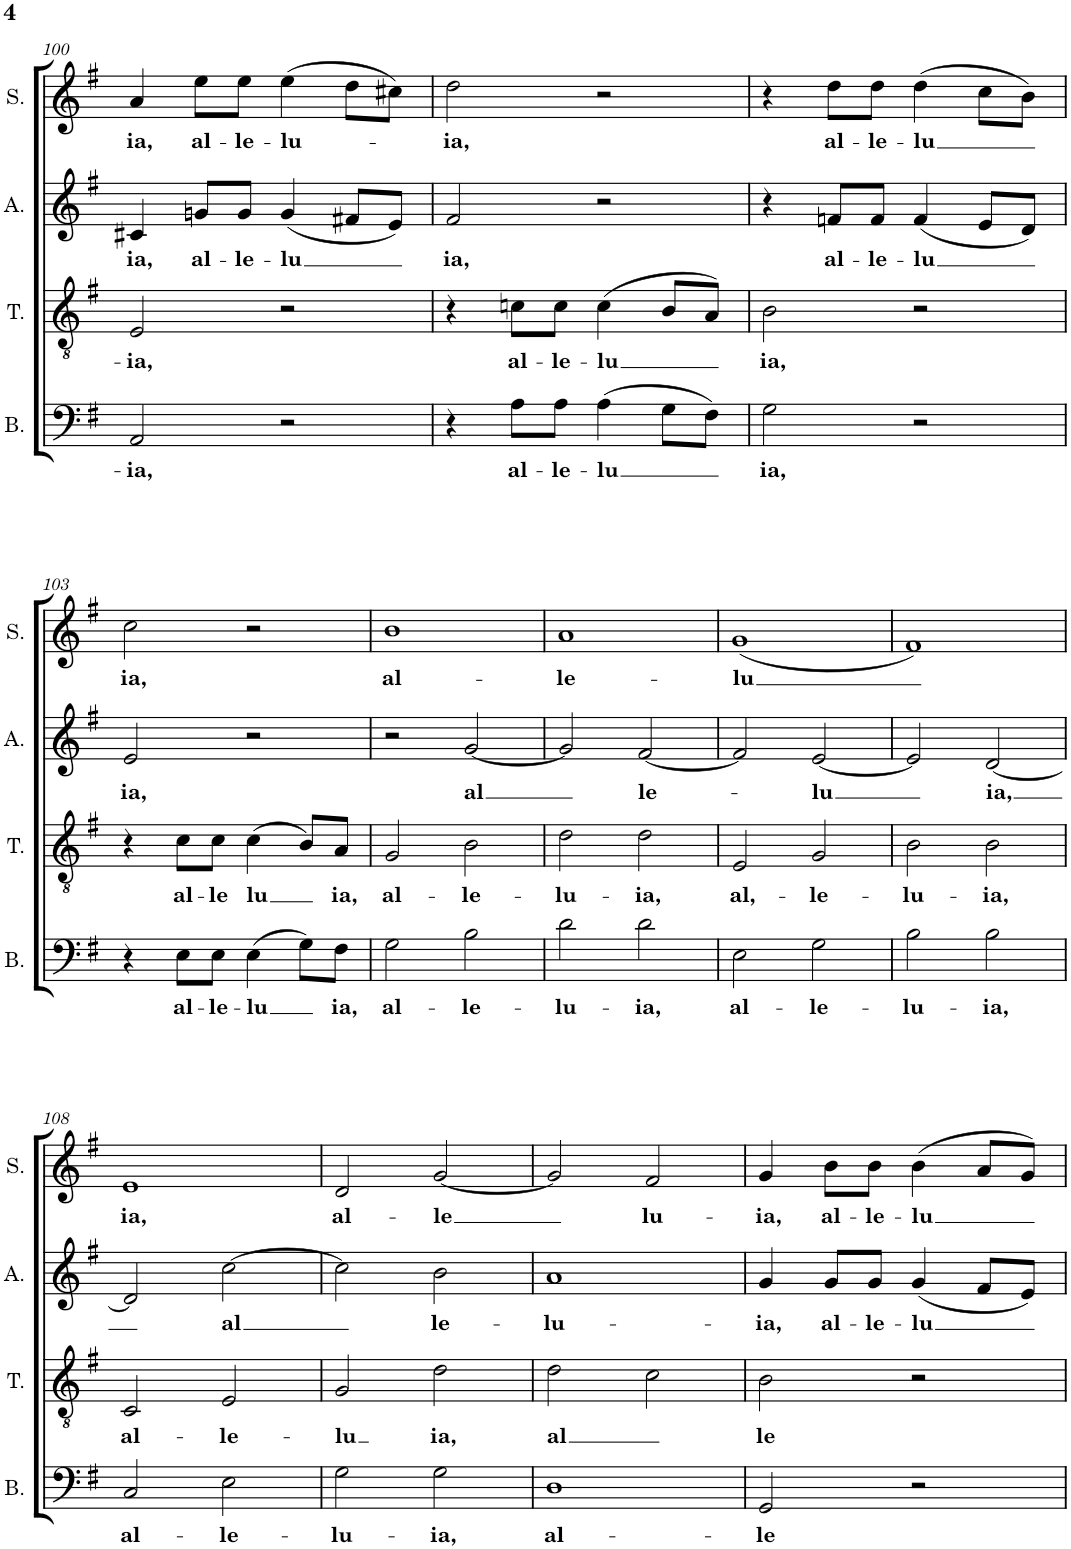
**kern	**text	**kern	**text	**kern	**text	**kern	**text
*part4	*part4	*part3	*part3	*part2	*part2	*part1	*part1
*staff4	*staff4	*staff3	*staff3	*staff2	*staff2	*staff1	*staff1
*I"Basse	*	*I"Ténor	*	*I"Alto	*	*I"Soprano	*
*I'B.	*	*I'T.	*	*I'A.	*	*I'S.	*
!!LO:PB:g=z
*clefF4	*	*clefGv2	*	*clefG2	*	*clefG2	*
*k[f#]	*	*k[f#]	*	*k[f#]	*	*k[f#]	*
*M2/2	*	*M2/2	*	*M2/2	*	*M2/2	*
=100	=100	=100	=100	=100	=100	=100	=100
!	!LO:LY:b	!	!LO:LY:b	!	!LO:LY:b	!	!LO:LY:b
2AA/	-ia,	2E/	-ia,	4c#X/	ia,	4a/	ia,
!	!	!	!	!	!LO:LY:b	!	!LO:LY:b
.	.	.	.	8gn/L	al-	8ee\L	al-
!	!	!	!	!	!LO:LY:b	!	!LO:LY:b
.	.	.	.	8g/J	-le-	8ee\J	-le-
!	!	!	!	!	!LO:LY:b	!	!LO:LY:b
2r	.	2r	.	(<4g/	-lu	(>4ee\	-lu-
.	.	.	.	8f#X/L	.	8dd\L	.
.	.	.	.	8e/J)	.	8cc#X\J)	.
=101	=101	=101	=101	=101	=101	=101	=101
!	!	!	!	!	!LO:LY:b	!	!LO:LY:b
4r	.	4r	.	2f#/	ia,	2dd\	-ia,
!	!LO:LY:b	!	!LO:LY:b	!	!	!	!
8A\L	al-	8cn\L	al-	.	.	.	.
!	!LO:LY:b	!	!LO:LY:b	!	!	!	!
8A\J	-le-	8c\J	-le-	.	.	.	.
!	!LO:LY:b	!	!LO:LY:b	!	!	!	!
(>4A\	-lu	(>4c\	-lu	2r	.	2r	.
8G\L	.	8B/L	.	.	.	.	.
8F#\J)	.	8A/J)	.	.	.	.	.
=102	=102	=102	=102	=102	=102	=102	=102
!	!LO:LY:b	!	!LO:LY:b	!	!	!	!
2G\	ia,	2B\	ia,	4r	.	4r	.
!	!	!	!	!	!LO:LY:b	!	!LO:LY:b
.	.	.	.	8fn/L	al-	8dd\L	al-
!	!	!	!	!	!LO:LY:b	!	!LO:LY:b
.	.	.	.	8f/J	-le-	8dd\J	-le-
!	!	!	!	!	!LO:LY:b	!	!LO:LY:b
2r	.	2r	.	(<4f/	-lu	(>4dd\	-lu
.	.	.	.	8e/L	.	8cc\L	.
.	.	.	.	8d/J)	.	8b\J)	.
!!LO:LB:g=z
=103	=103	=103	=103	=103	=103	=103	=103
!	!	!	!	!	!LO:LY:b	!	!LO:LY:b
4r	.	4r	.	2e/	ia,	2cc\	ia,
!	!LO:LY:b	!	!LO:LY:b	!	!	!	!
8E\L	al-	8c\L	al-	.	.	.	.
!	!LO:LY:b	!	!LO:LY:b	!	!	!	!
8E\J	-le-	8c\J	-le	.	.	.	.
!	!LO:LY:b	!	!LO:LY:b	!	!	!	!
(>4E\	-lu	(>4c\	lu	2r	.	2r	.
8G\L)	.	8B/L)	.	.	.	.	.
!	!LO:LY:b	!	!LO:LY:b	!	!	!	!
8F#\J	ia,	8A/J	ia,	.	.	.	.
=104	=104	=104	=104	=104	=104	=104	=104
!	!LO:LY:b	!	!LO:LY:b	!	!	!	!LO:LY:b
2G\	al-	2G/	al-	2r	.	1b	al-
!	!LO:LY:b	!	!LO:LY:b	!	!LO:LY:b	!	!
2B\	-le-	2B\	-le-	[2g/	al	.	.
=105	=105	=105	=105	=105	=105	=105	=105
!	!LO:LY:b	!	!LO:LY:b	!	!	!	!LO:LY:b
2d\	-lu-	2d\	-lu-	2g/]	.	1a	-le-
!	!LO:LY:b	!	!LO:LY:b	!	!LO:LY:b	!	!
2d\	-ia,	2d\	-ia,	[2f#/	le-	.	.
=106	=106	=106	=106	=106	=106	=106	=106
!	!LO:LY:b	!	!LO:LY:b	!	!	!	!LO:LY:b
2E\	-al-	2E/	-al,-	2f#/]	.	(<1g	-lu
!	!LO:LY:b	!	!LO:LY:b	!	!LO:LY:b	!	!
2G\	-le-	2G/	-le-	[2e/	-lu	.	.
=107	=107	=107	=107	=107	=107	=107	=107
!	!LO:LY:b	!	!LO:LY:b	!	!	!	!
2B\	-lu-	2B\	-lu-	2e/]	.	1f#)	.
!	!LO:LY:b	!	!LO:LY:b	!	!LO:LY:b	!	!
2B\	-ia,	2B\	-ia,	[2d/	ia,	.	.
!!LO:LB:g=z
=108	=108	=108	=108	=108	=108	=108	=108
!	!LO:LY:b	!	!LO:LY:b	!	!	!	!LO:LY:b
2C/	al-	2C/	al-	2d/]	.	1e	ia,
!	!LO:LY:b	!	!LO:LY:b	!	!LO:LY:b	!	!
2E\	-le-	2E/	-le-	[2cc\	al	.	.
=109	=109	=109	=109	=109	=109	=109	=109
!	!LO:LY:b	!	!LO:LY:b	!	!	!	!LO:LY:b
2G\	-lu-	2G/	-lu	2cc\]	.	2d/	al-
!	!LO:LY:b	!	!LO:LY:b	!	!LO:LY:b	!	!LO:LY:b
2G\	-ia,	2d\	ia,	2b\	le-	[2g/	-le
=110	=110	=110	=110	=110	=110	=110	=110
!	!LO:LY:b	!	!LO:LY:b	!	!LO:LY:b	!	!
1D	al-	2d\	al	1a	-lu-	2g/]	.
!	!	!	!	!	!	!	!LO:LY:b
.	.	2c\	.	.	.	2f#/	lu-
=111	=111	=111	=111	=111	=111	=111	=111
!	!LO:LY:b	!	!LO:LY:b	!	!LO:LY:b	!	!LO:LY:b
2GG/	-le	2B\	le	4g/	-ia,	4g/	-ia,
!	!	!	!	!	!LO:LY:b	!	!LO:LY:b
.	.	.	.	8g/L	al-	8b\L	al-
!	!	!	!	!	!LO:LY:b	!	!LO:LY:b
.	.	.	.	8g/J	-le-	8b\J	-le-
!	!	!	!	!	!LO:LY:b	!	!LO:LY:b
2r	.	2r	.	(<4g/	-lu	(>4b\	-lu
.	.	.	.	8f#/L	.	8a/L	.
.	.	.	.	8e/J)	.	8g/J)	.
=	=	=	=	=	=	=	=
*-	*-	*-	*-	*-	*-	*-	*-
